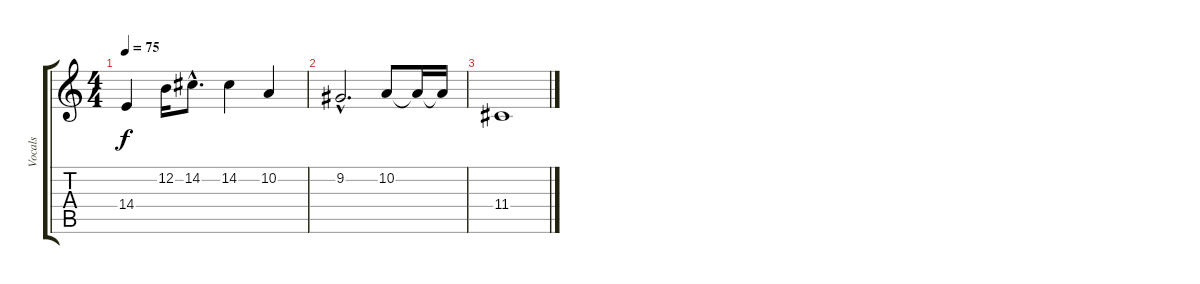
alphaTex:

\track ("Vocals" "Vocals") {instrument synthbrass1}
\staff {score tabs}
\tuning (E4 B3 G3 D3 A2 E2) {hide}
\ts (4 4)
\tempo 75
\clef g2
\ks c
14.4.4{dy f} 12.2.16 14.2{hac}.8{d} 14.2.4 10.2.4 |
9.2{hac}.2{d} 10.2.8 10.2{t}.16 10.2{t}.16 |
11.4.1
